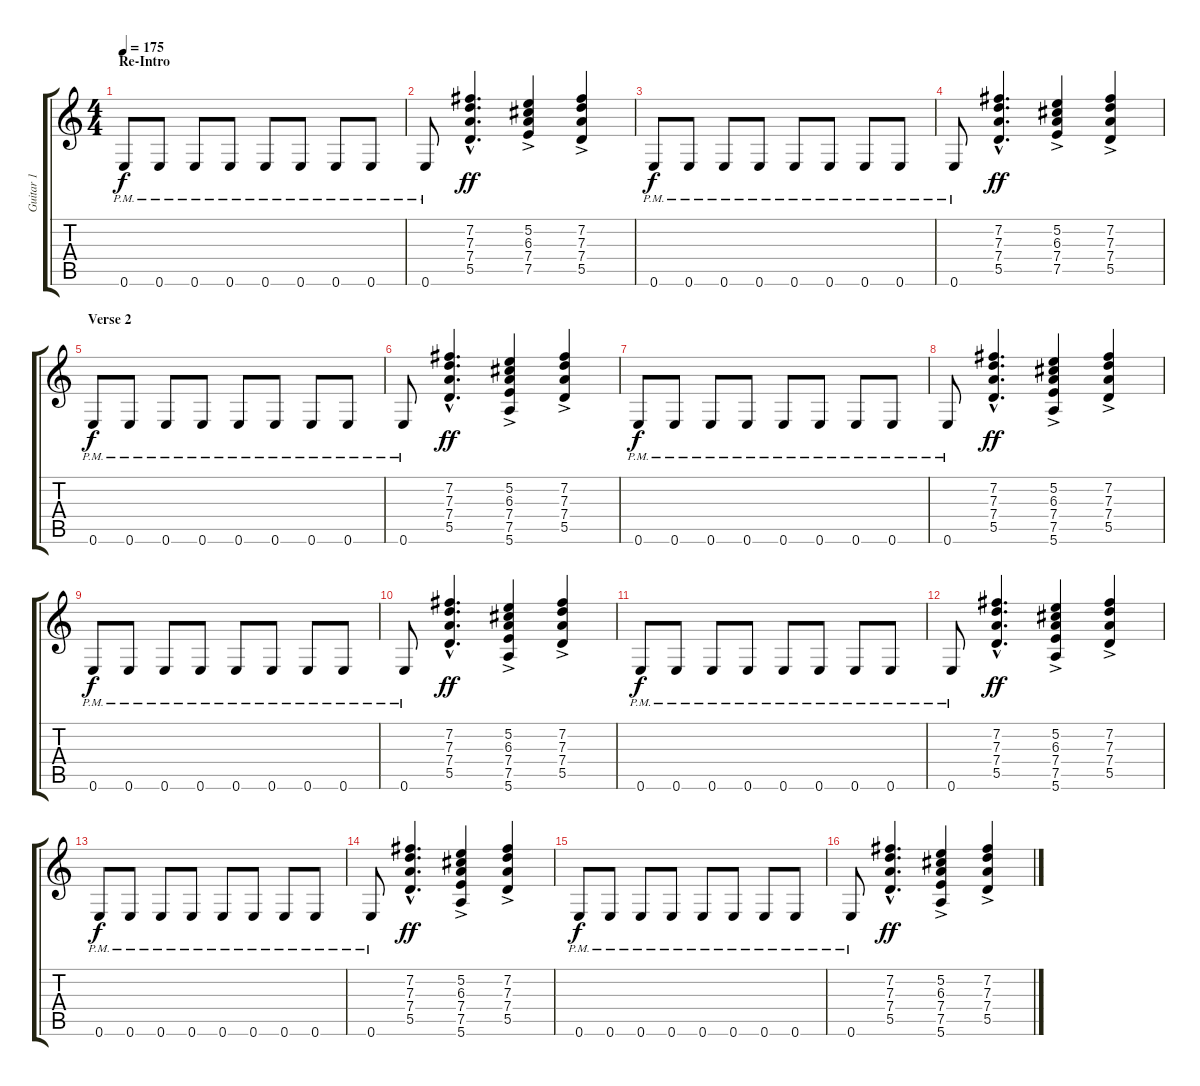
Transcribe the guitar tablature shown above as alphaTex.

\track ("Guitar 1" "Guitar 1") {instrument overdrivenguitar}
\staff {score tabs}
\tuning (E4 B3 G3 D3 A2 E2) {hide}
\ts (4 4)
\section ("" "Re-Intro")
\tempo 175
\clef g2
\ks c
0.6{pm}.8{dy f} 0.6{pm}.8 0.6{pm}.8 0.6{pm}.8 0.6{pm}.8 0.6{pm}.8 0.6{pm}.8 0.6{pm}.8 |
0.6{pm}.8 (7.2{hac} 7.3{hac} 7.4{hac} 5.5{hac}).4{d dy ff} (5.2{ac} 6.3{ac} 7.4{ac} 7.5{ac}).4 (7.2{ac} 7.3{ac} 7.4{ac} 5.5{ac}).4 |
0.6{pm}.8{dy f} 0.6{pm}.8 0.6{pm}.8 0.6{pm}.8 0.6{pm}.8 0.6{pm}.8 0.6{pm}.8 0.6{pm}.8 |
0.6{pm}.8 (7.2{hac} 7.3{hac} 7.4{hac} 5.5{hac}).4{d dy ff} (5.2{ac} 6.3{ac} 7.4{ac} 7.5{ac}).4 (7.2{ac} 7.3{ac} 7.4{ac} 5.5{ac}).4 |
\section ("" "Verse 2")
0.6{pm}.8{dy f} 0.6{pm}.8 0.6{pm}.8 0.6{pm}.8 0.6{pm}.8 0.6{pm}.8 0.6{pm}.8 0.6{pm}.8 |
0.6{pm}.8 (7.2{hac} 7.3{hac} 7.4{hac} 5.5{hac}).4{d dy ff} (5.2{ac} 6.3{ac} 7.4{ac} 7.5{ac} 5.6{ac}).4 (7.2{ac} 7.3{ac} 7.4{ac} 5.5{ac}).4 |
0.6{pm}.8{dy f} 0.6{pm}.8 0.6{pm}.8 0.6{pm}.8 0.6{pm}.8 0.6{pm}.8 0.6{pm}.8 0.6{pm}.8 |
0.6{pm}.8 (7.2{hac} 7.3{hac} 7.4{hac} 5.5{hac}).4{d dy ff} (5.2{ac} 6.3{ac} 7.4{ac} 7.5{ac} 5.6{ac}).4 (7.2{ac} 7.3{ac} 7.4{ac} 5.5{ac}).4 |
0.6{pm}.8{dy f} 0.6{pm}.8 0.6{pm}.8 0.6{pm}.8 0.6{pm}.8 0.6{pm}.8 0.6{pm}.8 0.6{pm}.8 |
0.6{pm}.8 (7.2{hac} 7.3{hac} 7.4{hac} 5.5{hac}).4{d dy ff} (5.2{ac} 6.3{ac} 7.4{ac} 7.5{ac} 5.6{ac}).4 (7.2{ac} 7.3{ac} 7.4{ac} 5.5{ac}).4 |
0.6{pm}.8{dy f} 0.6{pm}.8 0.6{pm}.8 0.6{pm}.8 0.6{pm}.8 0.6{pm}.8 0.6{pm}.8 0.6{pm}.8 |
0.6{pm}.8 (7.2{hac} 7.3{hac} 7.4{hac} 5.5{hac}).4{d dy ff} (5.2{ac} 6.3{ac} 7.4{ac} 7.5{ac} 5.6{ac}).4 (7.2{ac} 7.3{ac} 7.4{ac} 5.5{ac}).4 |
0.6{pm}.8{dy f} 0.6{pm}.8 0.6{pm}.8 0.6{pm}.8 0.6{pm}.8 0.6{pm}.8 0.6{pm}.8 0.6{pm}.8 |
0.6{pm}.8 (7.2{hac} 7.3{hac} 7.4{hac} 5.5{hac}).4{d dy ff} (5.2{ac} 6.3{ac} 7.4{ac} 7.5{ac} 5.6{ac}).4 (7.2{ac} 7.3{ac} 7.4{ac} 5.5{ac}).4 |
0.6{pm}.8{dy f} 0.6{pm}.8 0.6{pm}.8 0.6{pm}.8 0.6{pm}.8 0.6{pm}.8 0.6{pm}.8 0.6{pm}.8 |
0.6{pm}.8 (7.2{hac} 7.3{hac} 7.4{hac} 5.5{hac}).4{d dy ff} (5.2{ac} 6.3{ac} 7.4{ac} 7.5{ac} 5.6{ac}).4 (7.2{ac} 7.3{ac} 7.4{ac} 5.5{ac}).4
